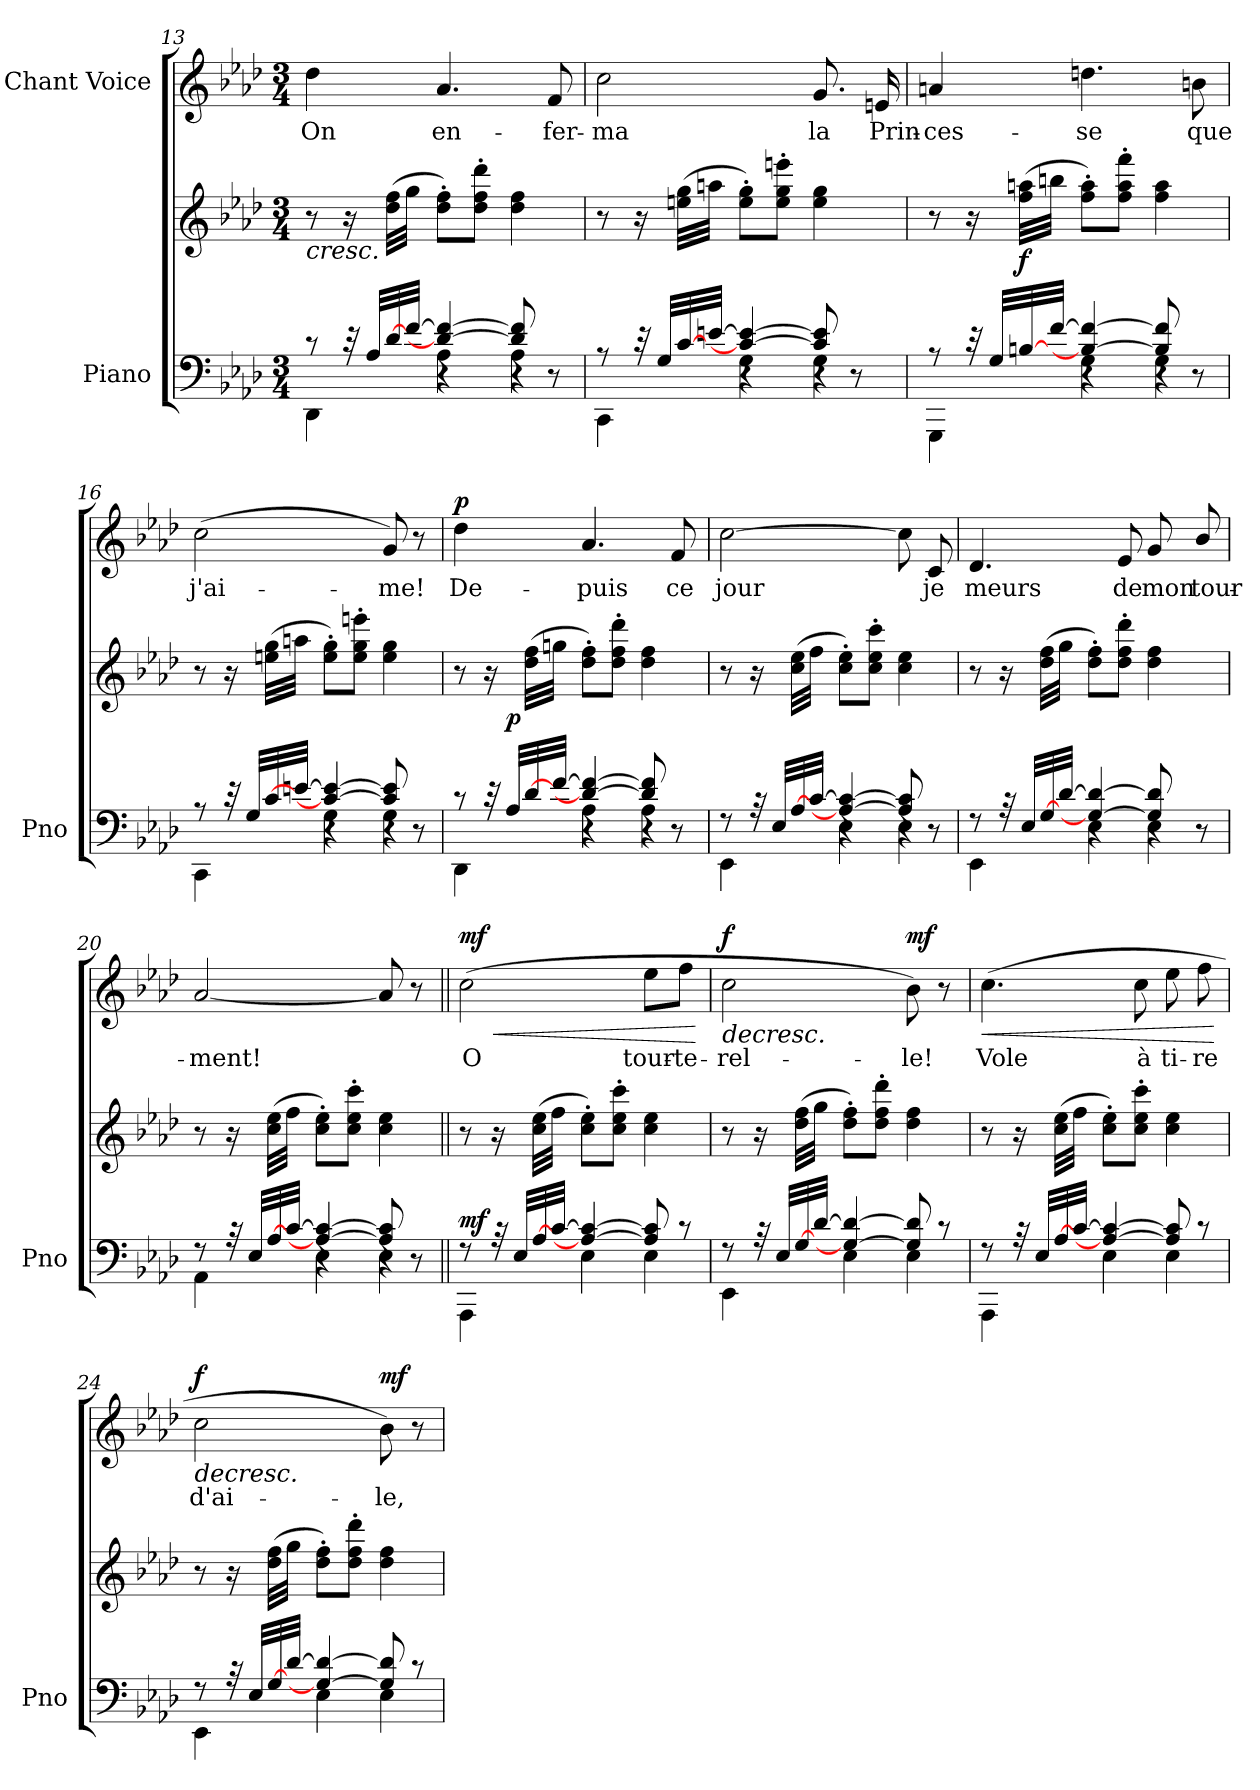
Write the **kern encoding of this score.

**kern	**kern	**dynam	**kern	**text	**dynam
*part2	*part2	*part2	*part1	*part1	*part1
*staff3	*staff2	*staff2/3	*staff1	*staff1	*staff1
*I"Piano	*	*	*I"Chant Voice	*	*
*I'Pno	*	*	*	*	*
!!LO:PB:g=z
*clefF4	*clefG2	*	*clefG2	*	*
*k[b-e-a-d-]	*k[b-e-a-d-]	*	*k[b-e-a-d-]	*	*
*M3/4	*M3/4	*	*M3/4	*	*
=13	=13	=13	=13	=13	=13
*^	*	*	*	*	*
*	*^	*	*	*	*	*
!	!	!	!LO:TX:b:i:t=cresc.	!	!	!	!
!	!	!	!	!LO:DY:a=2	!	!LO:LY:b	!
!	!	!	!	!LO:DY:n=1:a=2	!	!	!LO:DY:a
!	!	!	!	!	!	!	!LO:DY:n=1:a
8r	4DD-\	4ryy	8r	other-dynamics f	4dd-\	On	other-dynamics f
32r	.	.	16r	.	.	.	.
32A-/LLL	.	.	.	.	.	.	.
[32d-/	.	.	(>32dd-\ 32ff\LLL	.	.	.	.
[32f/JJJ	.	.	32gg\JJJ	.	.	.	.
!	!	!	!	!	!	!LO:LY:b	!
4d-/_ 4f/_	4A-\	4r	8dd-\' 8ff\'L)	.	4.a-/	en-	.
.	.	.	8dd-\' 8ff\' 8ddd-\'J	.	.	.	.
8d-/] 8f/]	4A-\	4r	4dd-\ 4ff\	.	.	.	.
!	!	!	!	!	!	!LO:LY:b	!
8r	.	.	.	.	8f/	-fer-	.
=14	=14	=14	=14	=14	=14	=14	=14
!	!	!	!	!	!	!LO:LY:b	!
8r	4CC\	4ryy	8r	.	2cc\	-ma	.
32r	.	.	16r	.	.	.	.
32G/LLL	.	.	.	.	.	.	.
[32c/	.	.	(>32een\ 32gg\LLL	.	.	.	.
[32en/JJJ	.	.	32aan\JJJ	.	.	.	.
4c/_ 4e/_	4G\	4r	8ee\' 8gg\'L)	.	.	.	.
.	.	.	8ee\' 8gg\' 8eeen\'J	.	.	.	.
!	!	!	!	!	!	!LO:LY:b	!
8c/] 8e/]	4G\	4r	4ee\ 4gg\	.	8.g/	la	.
8r	.	.	.	.	.	.	.
!	!	!	!	!	!	!LO:LY:b	!
.	.	.	.	.	16en/	Prin-	.
=15	=15	=15	=15	=15	=15	=15	=15
!	!	!	!	!	!	!LO:LY:b	!
8r	4GGG\	4ryy	8r	.	4an/	-ces-	.
32r	.	.	16r	.	.	.	.
32G/LLL	.	.	.	.	.	.	.
!	!	!	!	!LO:DY:b	!	!	!
[32Bn/	.	.	(>32ff\ 32aan\LLL	f	.	.	.
[32f/JJJ	.	.	32bbn\JJJ	.	.	.	.
!	!	!	!	!	!	!LO:LY:b	!
4B/_ 4f/_	4G\	4r	8ff\' 8aa\'L)	.	4.ddn\	-se	.
.	.	.	8ff\' 8aa\' 8fff\'J	.	.	.	.
8B/] 8f/]	4G\	4r	4ff\ 4aa\	.	.	.	.
!	!	!	!	!	!	!LO:LY:b	!
8r	.	.	.	.	8bn\	que	.
=16	=16	=16	=16	=16	=16	=16	=16
!	!	!	!	!	!	!LO:LY:b	!
8r	4CC\	4ryy	8r	.	(>2cc\	j'ai-	.
32r	.	.	16r	.	.	.	.
32G/LLL	.	.	.	.	.	.	.
[32c/	.	.	(>32een\ 32gg\LLL	.	.	.	.
[32en/JJJ	.	.	32aan\JJJ	.	.	.	.
4c/_ 4e/_	4G\	4r	8ee\' 8gg\'L)	.	.	.	.
.	.	.	8ee\' 8gg\' 8eeen\'J	.	.	.	.
!	!	!	!	!	!	!LO:LY:b	!
8c/] 8e/]	4G\	4r	4ee\ 4gg\	.	8g/)	-me!	.
8r	.	.	.	.	8r	.	.
!!LO:LB:g=z
=17	=17	=17	=17	=17	=17	=17	=17
!	!	!	!	!	!	!LO:LY:b	!LO:DY:a
*	*	*	*^	*	*	*	*
8r	4DD-\	4ryy	8r	8ryy	.	4dd-\	De-	p
32r	.	.	16r	32ryy	.	.	.	.
!	!	!	!	!	!LO:DY:b	!	!	!
32A-/LLL	.	.	.	2ryy	p	.	.	.
[32d-/	.	.	(>32dd-\ 32ff\LLL	.	.	.	.	.
[32f/JJJ	.	.	32ggn\JJJ	.	.	.	.	.
!	!	!	!	!	!	!	!LO:LY:b	!
4d-/_ 4f/_	4A-\	4r	8dd-\' 8ff\'L)	.	.	4.a-/	-puis	.
.	.	.	8dd-\' 8ff\' 8ddd-\'J	.	.	.	.	.
8d-/] 8f/]	4A-\	4r	4dd-\ 4ff\	.	.	.	.	.
!	!	!	!	!	!	!	!LO:LY:b	!
8r	.	.	.	.	.	8f/	ce	.
.	.	.	.	16.ryy	.	.	.	.
=18	=18	=18	=18	=18	=18	=18	=18	=18
!	!	!	!	!	!	!	!LO:LY:b	!
*	*	*	*v	*v	*	*	*	*
8r	4EE-\	4ryy	8r	.	[2cc\	jour	.
32r	.	.	16r	.	.	.	.
32E-/LLL	.	.	.	.	.	.	.
[32A-/	.	.	(>32cc\ 32ee-\LLL	.	.	.	.
[32c/JJJ	.	.	32ff\JJJ	.	.	.	.
4A-/_ 4c/_	4E-\	4r	8cc\' 8ee-\'L)	.	.	.	.
.	.	.	8cc\' 8ee-\' 8ccc\'J	.	.	.	.
8A-/] 8c/]	4E-\	4r	4cc\ 4ee-\	.	8cc\]	.	.
!	!	!	!	!	!	!LO:LY:b	!
8r	.	.	.	.	8c/	je	.
=19	=19	=19	=19	=19	=19	=19	=19
!	!	!	!	!	!	!LO:LY:b	!
8r	4EE-\	4ryy	8r	.	4.d-/	meurs	.
32r	.	.	16r	.	.	.	.
32E-/LLL	.	.	.	.	.	.	.
[32G/	.	.	(>32dd-\ 32ff\LLL	.	.	.	.
[32d-/JJJ	.	.	32gg\JJJ	.	.	.	.
4G/_ 4d-/_	4E-\	4r	8dd-\' 8ff\'L)	.	.	.	.
!	!	!	!	!	!	!LO:LY:b	!
.	.	.	8dd-\' 8ff\' 8ddd-\'J	.	8e-/	de	.
!	!	!	!	!	!	!LO:LY:b	!
8G/] 8d-/]	4E-\	4r	4dd-\ 4ff\	.	8g/	mon	.
!	!	!	!	!	!	!LO:LY:b	!
8r	.	.	.	.	8b-/	tour-	.
=20	=20	=20	=20	=20	=20	=20	=20
!	!	!	!	!	!	!LO:LY:b	!
8r	4AA-\	4ryy	8r	.	[2a-/	-ment!	.
32r	.	.	16r	.	.	.	.
32E-/LLL	.	.	.	.	.	.	.
[32A-/	.	.	(>32cc\ 32ee-\LLL	.	.	.	.
[32c/JJJ	.	.	32ff\JJJ	.	.	.	.
4A-/_ 4c/_	4E-\	4r	8cc\' 8ee-\'L)	.	.	.	.
.	.	.	8cc\' 8ee-\' 8ccc\'J	.	.	.	.
8A-/] 8c/]	4E-\	4r	4cc\ 4ee-\	.	8a-/]	.	.
8r	.	.	.	.	8r	.	.
*	*v	*v	*	*	*	*	*
!!LO:LB:g=z
=21||	=21||	=21||	=21||	=21||	=21||	=21||
!	!	!	!LO:DY:a=2	!	!LO:LY:b	!LO:HP:b
!	!	!	!	!	!	!LO:DY:n=1:a
8r	4AAA-\	8r	mf	(>2cc\	O	< mf
32r	.	16r	.	.	.	.
32E-/LLL	.	.	.	.	.	.
[32A-/	.	(>32cc\ 32ee-\LLL	.	.	.	.
[32c/JJJ	.	32ff\JJJ	.	.	.	.
4A-/_ 4c/_	4E-\	8cc\' 8ee-\'L)	.	.	.	.
.	.	8cc\' 8ee-\' 8ccc\'J	.	.	.	.
!	!	!	!	!	!LO:LY:b	!
8A-/] 8c/]	4E-\	4cc\ 4ee-\	.	8ee-\L	tour-	.
!	!	!	!	!	!LO:LY:b	!
8r	.	.	.	8ff\J	-te-	.
*v	*v	*	*	*	*	*
.	.	.	.	.	[
=22	=22	=22	=22	=22	=22
*^	*	*	*	*	*
!	!	!	!	!	!LO:LY:b	!LO:HP:b
!	!	!	!	!	!	!LO:DY:n=1:a
8r	4EE-\	8r	.	2cc\	-rel-	> f
32r	.	16r	.	.	.	.
32E-/LLL	.	.	.	.	.	.
[32G/	.	(>32dd-\ 32ff\LLL	.	.	.	.
[32d-/JJJ	.	32gg\JJJ	.	.	.	.
4G/_ 4d-/_	4E-\	8dd-\' 8ff\'L)	.	.	.	.
.	.	8dd-\' 8ff\' 8ddd-\'J	.	.	.	.
!	!	!	!	!	!LO:LY:b	!LO:DY:n=2:a
8G/] 8d-/]	4E-\	4dd-\ 4ff\	.	8b-\)	-le!	mf
8r	.	.	.	8r	.	]
=23	=23	=23	=23	=23	=23	=23
!	!	!	!	!	!LO:LY:b	!LO:HP:b
8r	4AAA-\	8r	.	(>4.cc\	Vole	<
32r	.	16r	.	.	.	.
32E-/LLL	.	.	.	.	.	.
[32A-/	.	(>32cc\ 32ee-\LLL	.	.	.	.
[32c/JJJ	.	32ff\JJJ	.	.	.	.
4A-/_ 4c/_	4E-\	8cc\' 8ee-\'L)	.	.	.	.
!	!	!	!	!	!LO:LY:b	!
.	.	8cc\' 8ee-\' 8ccc\'J	.	8cc\	à	.
!	!	!	!	!	!LO:LY:b	!
8A-/] 8c/]	4E-\	4cc\ 4ee-\	.	8ee-\	ti-	.
!	!	!	!	!	!LO:LY:b	!
8r	.	.	.	8ff\	-re	.
*v	*v	*	*	*	*	*
.	.	.	.	.	[
=24	=24	=24	=24	=24	=24
*^	*	*	*	*	*
!	!	!	!	!	!LO:LY:b	!LO:HP:b
!	!	!	!	!	!	!LO:DY:n=1:a
8r	4EE-\	8r	.	2cc\	d'ai-	> f
32r	.	16r	.	.	.	.
32E-/LLL	.	.	.	.	.	.
[32G/	.	(>32dd-\ 32ff\LLL	.	.	.	.
[32d-/JJJ	.	32gg\JJJ	.	.	.	.
4G/_ 4d-/_	4E-\	8dd-\' 8ff\'L)	.	.	.	.
.	.	8dd-\' 8ff\' 8ddd-\'J	.	.	.	.
!	!	!	!	!	!LO:LY:b	!LO:DY:n=2:a
8G/] 8d-/]	4E-\	4dd-\ 4ff\	.	8b-\)	-le,	mf
8r	.	.	.	8r	.	]
*v	*v	*	*	*	*	*
=	=	=	=	=	=
*-	*-	*-	*-	*-	*-
